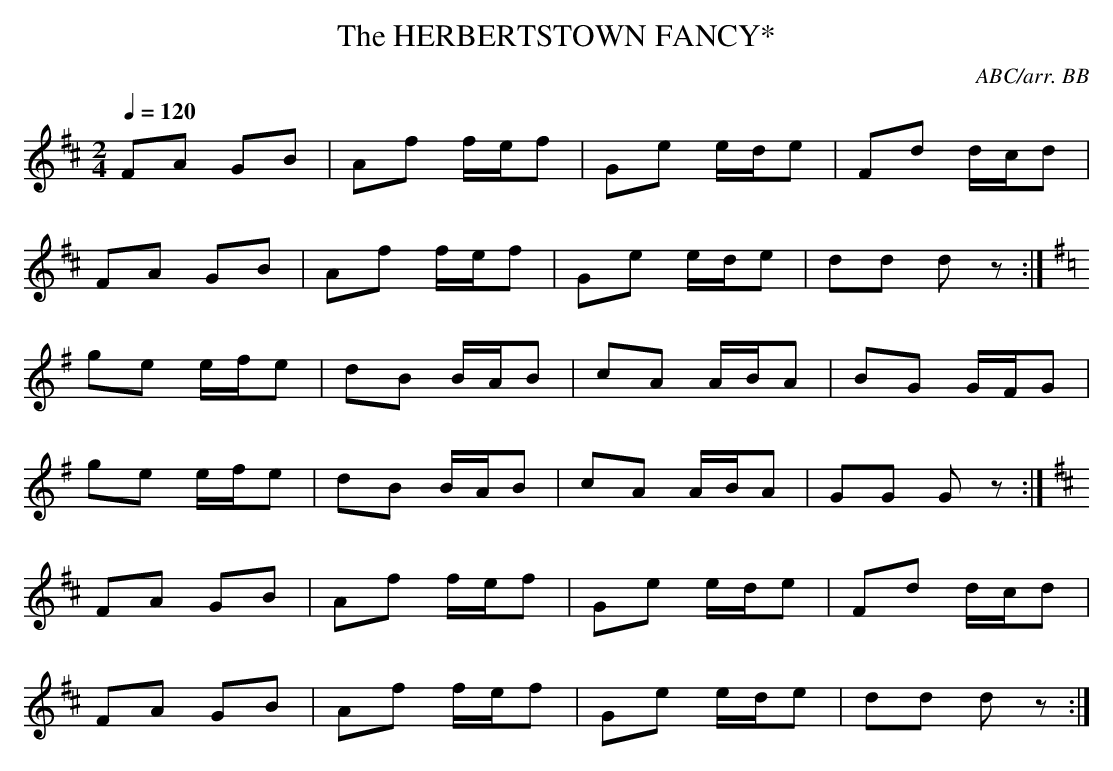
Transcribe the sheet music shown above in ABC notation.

X:1
T:HERBERTSTOWN FANCY*, The
C:ABC/arr. BB
Q:1/4=120
L:1/8
M:2/4
K:D
FA GB|Af f/e/f|Ge e/d/e|Fd d/c/d|
FA GB|Af f/e/f|Ge e/d/e|dd dz:|
K:G
ge e/f/e|dB B/A/B|cA A/B/A|BG G/F/G|
ge e/f/e|dB B/A/B|cA A/B/A|GG Gz:|
K:D % repeat part 1
FA GB|Af f/e/f|Ge e/d/e|Fd d/c/d|
FA GB|Af f/e/f|Ge e/d/e|dd dz:|
